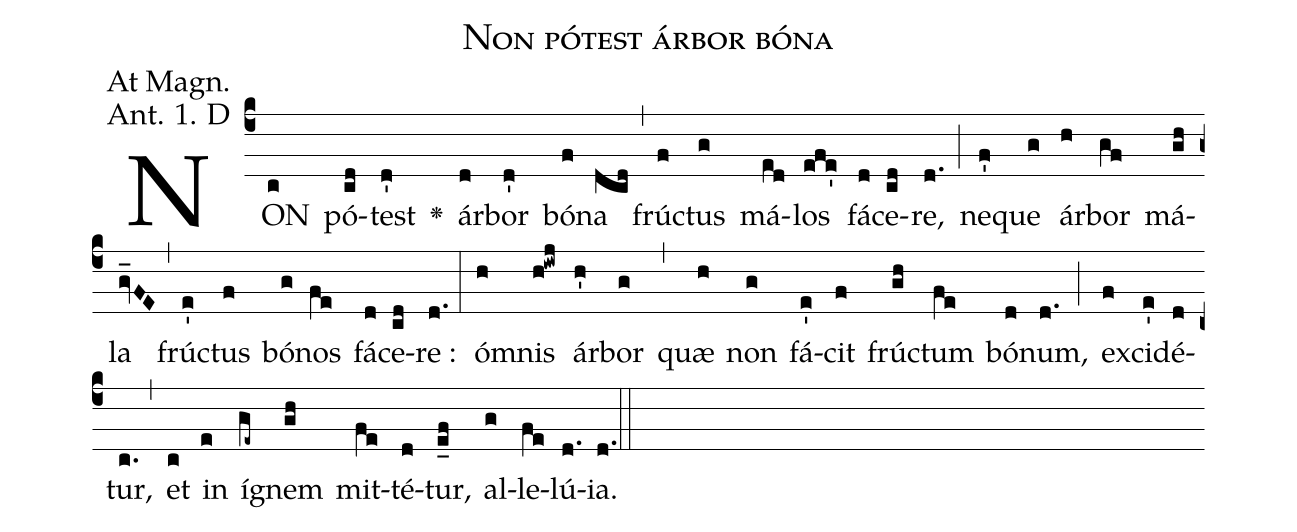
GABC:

name: Non pótest árbor bóna;
office-part: Magnificat Antiphon;
mode: 1D;
annotation: At Magn.;
annotation: Ant. 1. D;
def-m1:}{\greseteolcustos{manual}{;
def-m2:\ifx\breakbeforeEuouae\undefined\else;
def-m3:\fi}\ifx\noeuouae\undefined\def\noeuouae{F}\fi\if\noeuouae F{;
def-m4:}\fi;
%%
% The syntax in this part is called gabc. Please refer to http://home.gna.org/gregorio/gabc/#basis

(c4)NON(c) pó(cd)test(d') <v>\greheightstar</v>() ár(d)bor(d') bó(f)na(dcd) (,)
frú(f)ctus(g) má(ed)los(efe') fá(d)ce(cd)re,(d.) (;)
ne(f')que(g) ár(h)bor(gf) má(gh)la(gv_FE) (,)
frú(e')ctus(f) bó(g)nos(fe) fá(d)ce(cd)re :(d.) (:)
óm(h)nis(h!iwj) ár(h')bor(g) (,)
quæ(h) non(g) fá(e')cit(f) frú(gh)ctum(fe) bó(d)num,(d.) (;)
ex(f)ci(e')dé(d)tur,(c.) (,)
et(c) in(e) í(ge~)gnem(gh) mit(fe)té(d)tur,(e_f) al(g)le(fe)lú(d.[em1])ia.(d.) (::[em2]z[em3])

E(h) u(h) o(g) u(f) a(gh) e.(gvFED.) (::[em4])
